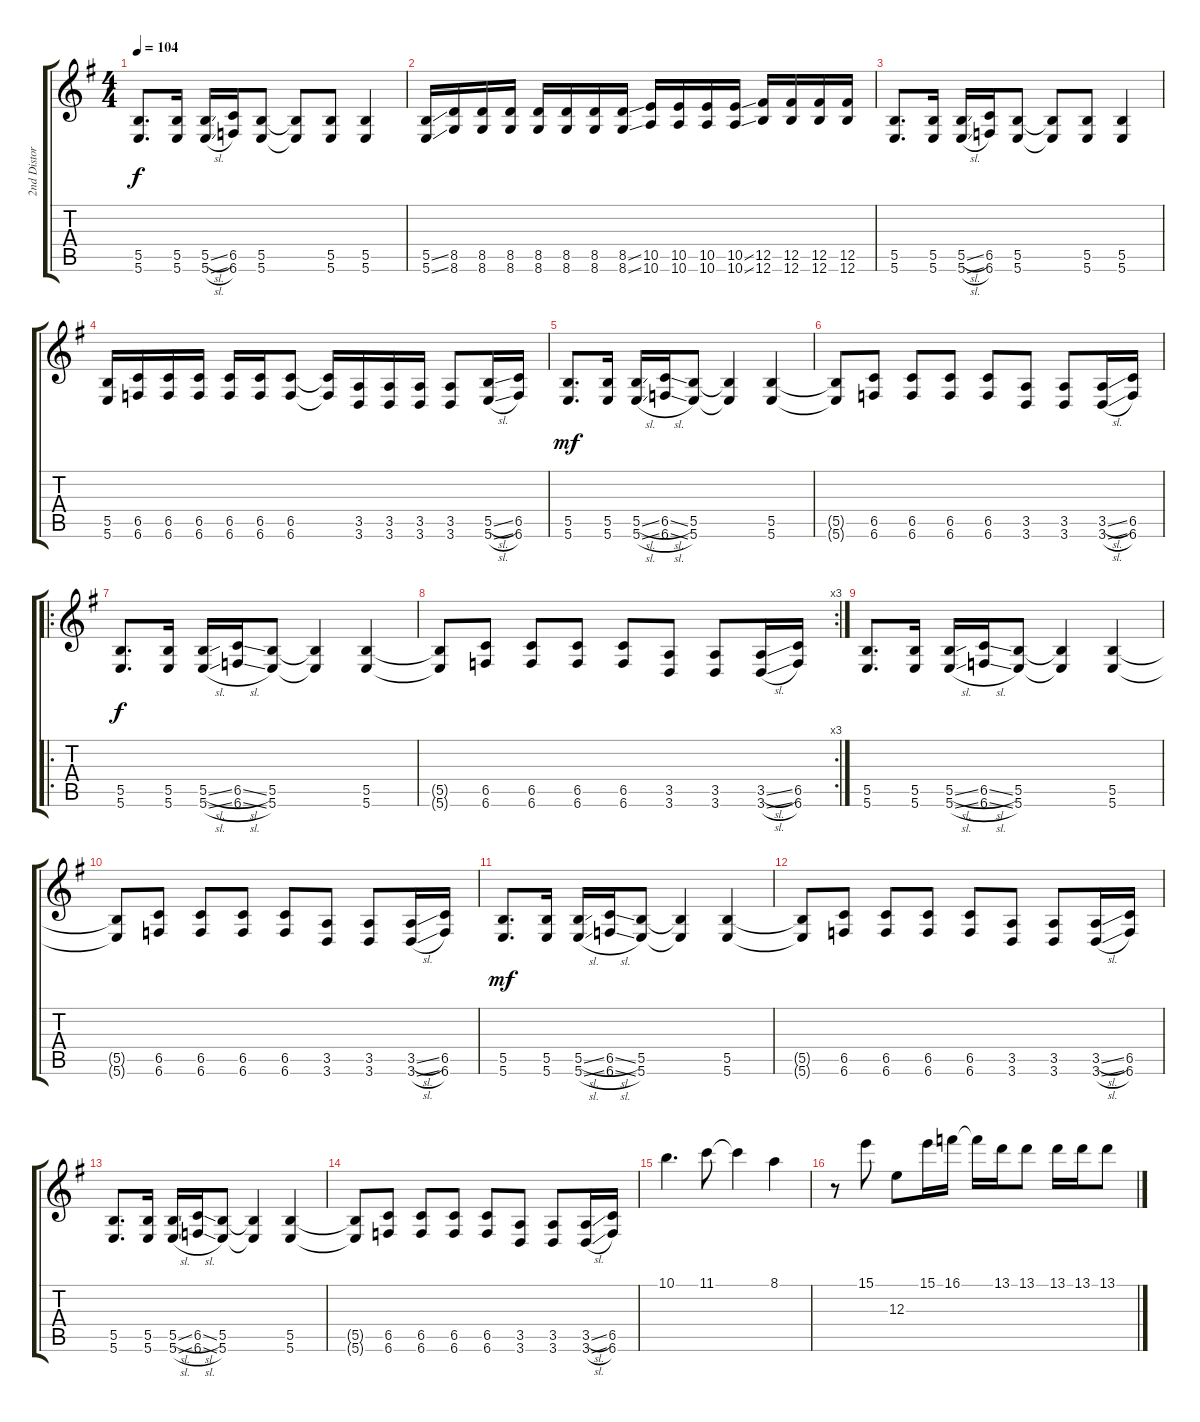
\track ("2nd Distortion" "2nd Distor") {instrument distortionguitar}
\staff {score tabs}
\tuning (Db4 Ab3 E3 B2 Gb2 B1) {hide}
\ts (4 4)
\tempo 104
\clef g2
\ks g
(5.5 5.6).8{d dy f} (5.5 5.6).16 (5.5{sl} 5.6{sl}).16 (6.5 6.6).16 (5.5 5.6).8 (5.5{t} 5.6{t}).8 (5.5 5.6).8 (5.5 5.6).4 |
(5.5{ss} 5.6{ss}).16 (8.5 8.6).16 (8.5 8.6).16 (8.5 8.6).16 (8.5 8.6).16 (8.5 8.6).16 (8.5 8.6).16 (8.5{ss} 8.6{ss}).16 (10.5 10.6).16 (10.5 10.6).16 (10.5 10.6).16 (10.5{ss} 10.6{ss}).16 (12.5 12.6).16 (12.5 12.6).16 (12.5 12.6).16 (12.5 12.6).16 |
(5.5 5.6).8{d} (5.5 5.6).16 (5.5{sl} 5.6{sl}).16 (6.5 6.6).16 (5.5 5.6).8 (5.5{t} 5.6{t}).8 (5.5 5.6).8 (5.5 5.6).4 |
(5.5 5.6).16 (6.5 6.6).16 (6.5 6.6).16 (6.5 6.6).16 (6.5 6.6).16 (6.5 6.6).16 (6.5 6.6).8 (6.5{t} 6.6{t}).16 (3.5 3.6).16 (3.5 3.6).16 (3.5 3.6).16 (3.5 3.6).8 (5.5{sl} 5.6{sl}).16 (6.5 6.6).16 |
(5.5 5.6).8{d dy mf} (5.5 5.6).16 (5.5{sl} 5.6{sl}).16 (6.5{sl} 6.6{sl}).16 (5.5 5.6).8 (5.5{t} 5.6{t}).4 (5.5 5.6).4 |
(5.5{t} 5.6{t}).8 (6.5 6.6).8 (6.5 6.6).8 (6.5 6.6).8 (6.5 6.6).8 (3.5 3.6).8 (3.5 3.6).8 (3.5{sl} 3.6{sl}).16 (6.5 6.6).16 |
\ro
(5.5 5.6).8{d dy f} (5.5 5.6).16 (5.5{sl} 5.6{sl}).16 (6.5{sl} 6.6{sl}).16 (5.5 5.6).8 (5.5{t} 5.6{t}).4 (5.5 5.6).4 |
\rc 3
(5.5{t} 5.6{t}).8 (6.5 6.6).8 (6.5 6.6).8 (6.5 6.6).8 (6.5 6.6).8 (3.5 3.6).8 (3.5 3.6).8 (3.5{sl} 3.6{sl}).16 (6.5 6.6).16 |
(5.5 5.6).8{d} (5.5 5.6).16 (5.5{sl} 5.6{sl}).16 (6.5{sl} 6.6{sl}).16 (5.5 5.6).8 (5.5{t} 5.6{t}).4 (5.5 5.6).4 |
(5.5{t} 5.6{t}).8 (6.5 6.6).8 (6.5 6.6).8 (6.5 6.6).8 (6.5 6.6).8 (3.5 3.6).8 (3.5 3.6).8 (3.5{sl} 3.6{sl}).16 (6.5 6.6).16 |
(5.5 5.6).8{d dy mf} (5.5 5.6).16 (5.5{sl} 5.6{sl}).16 (6.5{sl} 6.6{sl}).16 (5.5 5.6).8 (5.5{t} 5.6{t}).4 (5.5 5.6).4 |
(5.5{t} 5.6{t}).8 (6.5 6.6).8 (6.5 6.6).8 (6.5 6.6).8 (6.5 6.6).8 (3.5 3.6).8 (3.5 3.6).8 (3.5{sl} 3.6{sl}).16 (6.5 6.6).16 |
(5.5 5.6).8{d} (5.5 5.6).16 (5.5{sl} 5.6{sl}).16 (6.5{sl} 6.6{sl}).16 (5.5 5.6).8 (5.5{t} 5.6{t}).4 (5.5 5.6).4 |
(5.5{t} 5.6{t}).8 (6.5 6.6).8 (6.5 6.6).8 (6.5 6.6).8 (6.5 6.6).8 (3.5 3.6).8 (3.5 3.6).8 (3.5{sl} 3.6{sl}).16 (6.5 6.6).16 |
10.1.4{d} 11.1.8 11.1{t}.4 8.1.4 |
r.8 15.1.8 12.3.8 15.1.16 16.1.16 16.1{t}.16 13.1.16 13.1.8 13.1.16 13.1.16 13.1.8
